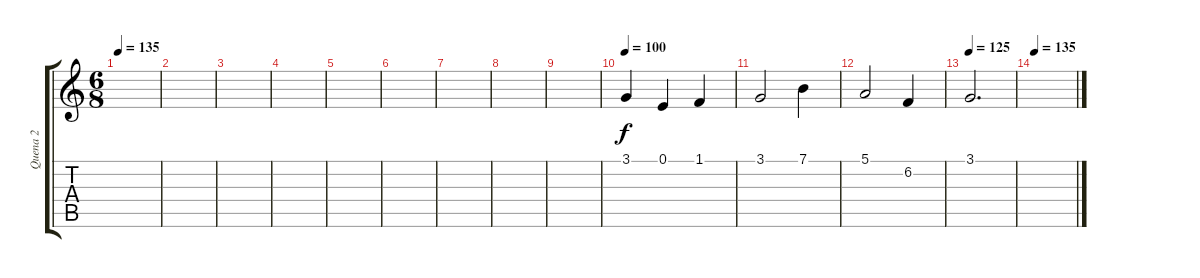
\track ("Quena 2" "Quena 2") {instrument piccolo}
\staff {score tabs}
\tuning (E4 B3 G3 D3 A2 E2) {hide}
\ts (6 8)
\tempo 135
\clef g2
\ks c
|
|
|
|
|
|
|
|
|
\tempo 100
3.1.4 0.1.4 1.1.4 |
3.1.2 7.1.4 |
5.1.2 6.2.4 |
\tempo 125
3.1.2{d} |
\tempo 135
